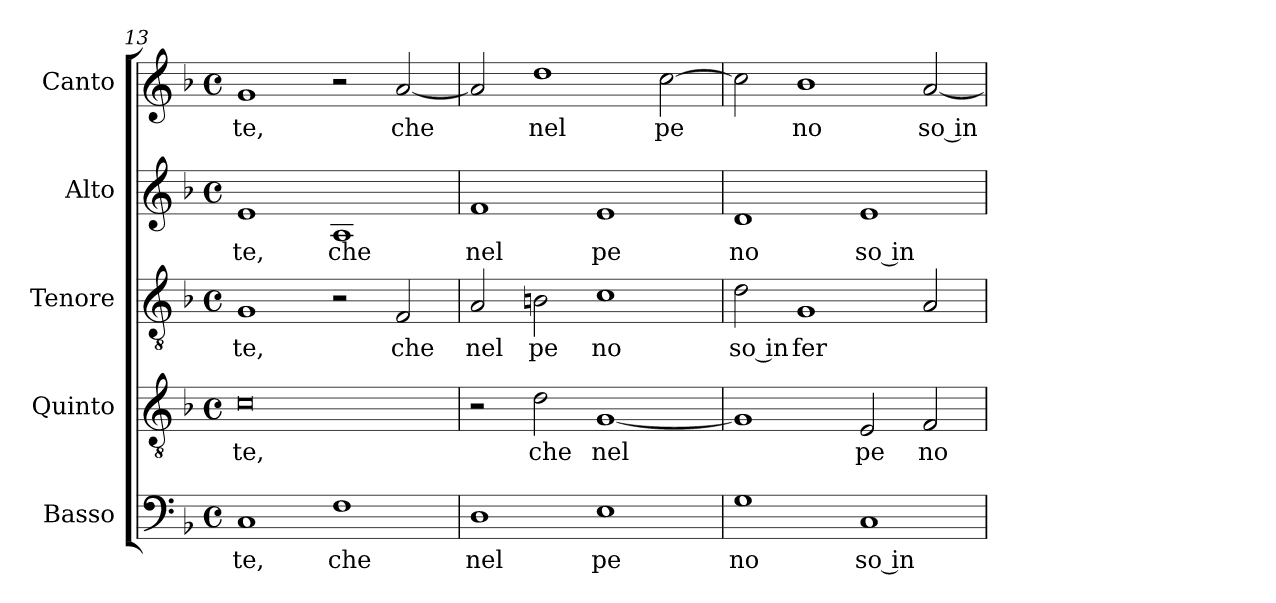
**kern	**text	**kern	**text	**kern	**text	**kern	**text	**kern	**text
*part5	*part5	*part4	*part4	*part3	*part3	*part2	*part2	*part1	*part1
*staff5	*staff5	*staff4	*staff4	*staff3	*staff3	*staff2	*staff2	*staff1	*staff1
*I"Basso	*	*I"Quinto	*	*I"Tenore	*	*I"Alto	*	*I"Canto	*
*clefF4	*	*clefGv2	*	*clefGv2	*	*clefG2	*	*clefG2	*
*k[b-]	*	*k[b-]	*	*k[b-]	*	*k[b-]	*	*k[b-]	*
*F:	*	*F:	*	*F:	*	*F:	*	*F:	*
*M4/4	*	*M4/4	*	*M4/4	*	*M4/4	*	*M4/4	*
*met(c)	*	*met(c)	*	*met(c)	*	*met(c)	*	*met(c)	*
=13	=13	=13	=13	=13	=13	=13	=13	=13	=13
!	!LO:LY:b:cj	!	!LO:LY:b:cj	!	!LO:LY:b:cj	!	!LO:LY:b:cj	!	!LO:LY:b:cj
1C	te,	0c	te,	1G	te,	1e	te,	1g	te,
!	!LO:LY:b:cj	!	!	!	!	!	!LO:LY:b:cj	!	!
1F	che	.	.	2r	.	1A	che	2r	.
!	!	!	!	!	!LO:LY:b:cj	!	!	!	!LO:LY:b
.	.	.	.	2F/	che	.	.	[<2a/	che
=14	=14	=14	=14	=14	=14	=14	=14	=14	=14
!	!LO:LY:b:cj	!	!	!	!LO:LY:b:cj	!	!LO:LY:b:cj	!	!
1D	nel	2r	.	2A/	nel	1f	nel	2a/]	.
!	!	!	!LO:LY:b:cj	!	!LO:LY:b:cj	!	!	!	!LO:LY:b:cj
.	.	2d\	che	2Bn\	pe	.	.	1dd	nel
!	!LO:LY:b:cj	!	!LO:LY:b:cj	!	!LO:LY:b:cj	!	!LO:LY:b:cj	!	!
1E	pe	[<1G	nel	1c	no	1e	pe	.	.
!	!	!	!	!	!	!	!	!	!LO:LY:b:cj
.	.	.	.	.	.	.	.	[>2cc\	pe
=15	=15	=15	=15	=15	=15	=15	=15	=15	=15
!	!LO:LY:b:cj	!	!	!	!LO:LY:b:rj	!	!LO:LY:b:cj	!	!
1G	no	1G]	.	2d\	so in	1d	no	2cc\]	.
!	!	!	!	!	!LO:LY:b:cj	!	!	!	!LO:LY:b:cj
.	.	.	.	1G	fer	.	.	1b-	no
!	!LO:LY:b:rj	!	!LO:LY:b:cj	!	!	!	!LO:LY:b:rj	!	!
1C	so in	2E/	pe	.	.	1e	so in	.	.
!	!	!	!LO:LY:b:cj	!	!	!	!	!	!LO:LY:b:cj
.	.	2F/	no	2A/	.	.	.	[<2a/	so in
=	=	=	=	=	=	=	=	=	=
*-	*-	*-	*-	*-	*-	*-	*-	*-	*-
